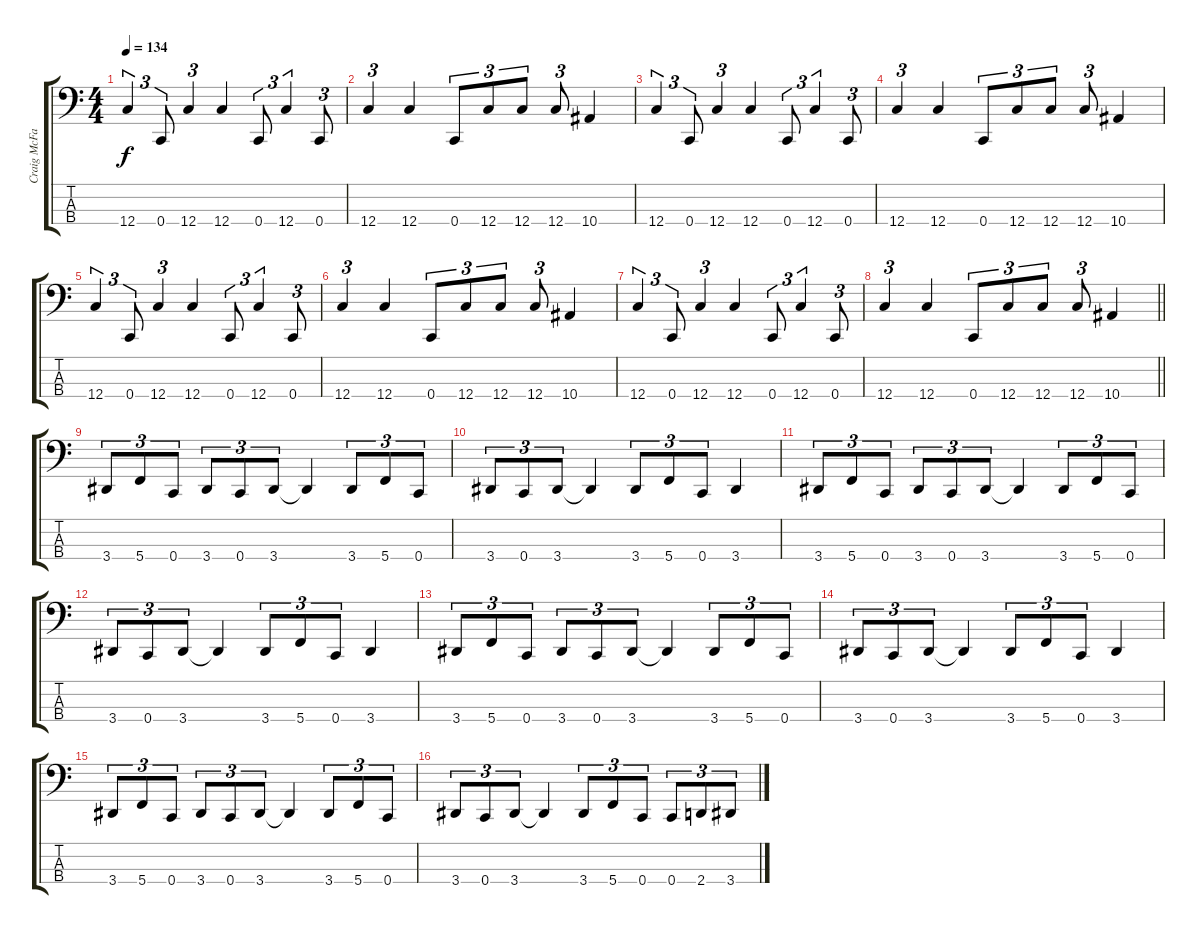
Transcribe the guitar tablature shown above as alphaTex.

\track ("Craig McFarland" "Craig McFa") {instrument electricbasspick}
\staff {score tabs}
\tuning (G2 C2 G1 C1) {hide}
\ts (4 4)
\tempo 134
\clef f4
\ks c
12.4.4{tu (3 2) dy f} 0.4.8{tu (3 2)} 12.4.4{tu (3 2)} 12.4.4 0.4.8{tu (3 2)} 12.4.4{tu (3 2)} 0.4.8{tu (3 2)} |
12.4.4{tu (3 2)} 12.4.4 0.4.8{tu (3 2)} 12.4.8{tu (3 2)} 12.4.8{tu (3 2)} 12.4.8{tu (3 2)} 10.4.4 |
12.4.4{tu (3 2)} 0.4.8{tu (3 2)} 12.4.4{tu (3 2)} 12.4.4 0.4.8{tu (3 2)} 12.4.4{tu (3 2)} 0.4.8{tu (3 2)} |
12.4.4{tu (3 2)} 12.4.4 0.4.8{tu (3 2)} 12.4.8{tu (3 2)} 12.4.8{tu (3 2)} 12.4.8{tu (3 2)} 10.4.4 |
12.4.4{tu (3 2)} 0.4.8{tu (3 2)} 12.4.4{tu (3 2)} 12.4.4 0.4.8{tu (3 2)} 12.4.4{tu (3 2)} 0.4.8{tu (3 2)} |
12.4.4{tu (3 2)} 12.4.4 0.4.8{tu (3 2)} 12.4.8{tu (3 2)} 12.4.8{tu (3 2)} 12.4.8{tu (3 2)} 10.4.4 |
12.4.4{tu (3 2)} 0.4.8{tu (3 2)} 12.4.4{tu (3 2)} 12.4.4 0.4.8{tu (3 2)} 12.4.4{tu (3 2)} 0.4.8{tu (3 2)} |
\barLineRight lightlight
12.4.4{tu (3 2)} 12.4.4 0.4.8{tu (3 2)} 12.4.8{tu (3 2)} 12.4.8{tu (3 2)} 12.4.8{tu (3 2)} 10.4.4 |
3.4.8{tu (3 2)} 5.4.8{tu (3 2)} 0.4.8{tu (3 2)} 3.4.8{tu (3 2)} 0.4.8{tu (3 2)} 3.4.8{tu (3 2)} 3.4{t}.4 3.4.8{tu (3 2)} 5.4.8{tu (3 2)} 0.4.8{tu (3 2)} |
3.4.8{tu (3 2)} 0.4.8{tu (3 2)} 3.4.8{tu (3 2)} 3.4{t}.4 3.4.8{tu (3 2)} 5.4.8{tu (3 2)} 0.4.8{tu (3 2)} 3.4.4 |
3.4.8{tu (3 2)} 5.4.8{tu (3 2)} 0.4.8{tu (3 2)} 3.4.8{tu (3 2)} 0.4.8{tu (3 2)} 3.4.8{tu (3 2)} 3.4{t}.4 3.4.8{tu (3 2)} 5.4.8{tu (3 2)} 0.4.8{tu (3 2)} |
3.4.8{tu (3 2)} 0.4.8{tu (3 2)} 3.4.8{tu (3 2)} 3.4{t}.4 3.4.8{tu (3 2)} 5.4.8{tu (3 2)} 0.4.8{tu (3 2)} 3.4.4 |
3.4.8{tu (3 2)} 5.4.8{tu (3 2)} 0.4.8{tu (3 2)} 3.4.8{tu (3 2)} 0.4.8{tu (3 2)} 3.4.8{tu (3 2)} 3.4{t}.4 3.4.8{tu (3 2)} 5.4.8{tu (3 2)} 0.4.8{tu (3 2)} |
3.4.8{tu (3 2)} 0.4.8{tu (3 2)} 3.4.8{tu (3 2)} 3.4{t}.4 3.4.8{tu (3 2)} 5.4.8{tu (3 2)} 0.4.8{tu (3 2)} 3.4.4 |
3.4.8{tu (3 2)} 5.4.8{tu (3 2)} 0.4.8{tu (3 2)} 3.4.8{tu (3 2)} 0.4.8{tu (3 2)} 3.4.8{tu (3 2)} 3.4{t}.4 3.4.8{tu (3 2)} 5.4.8{tu (3 2)} 0.4.8{tu (3 2)} |
3.4.8{tu (3 2)} 0.4.8{tu (3 2)} 3.4.8{tu (3 2)} 3.4{t}.4 3.4.8{tu (3 2)} 5.4.8{tu (3 2)} 0.4.8{tu (3 2)} 0.4.8{tu (3 2)} 2.4.8{tu (3 2)} 3.4.8{tu (3 2)}
